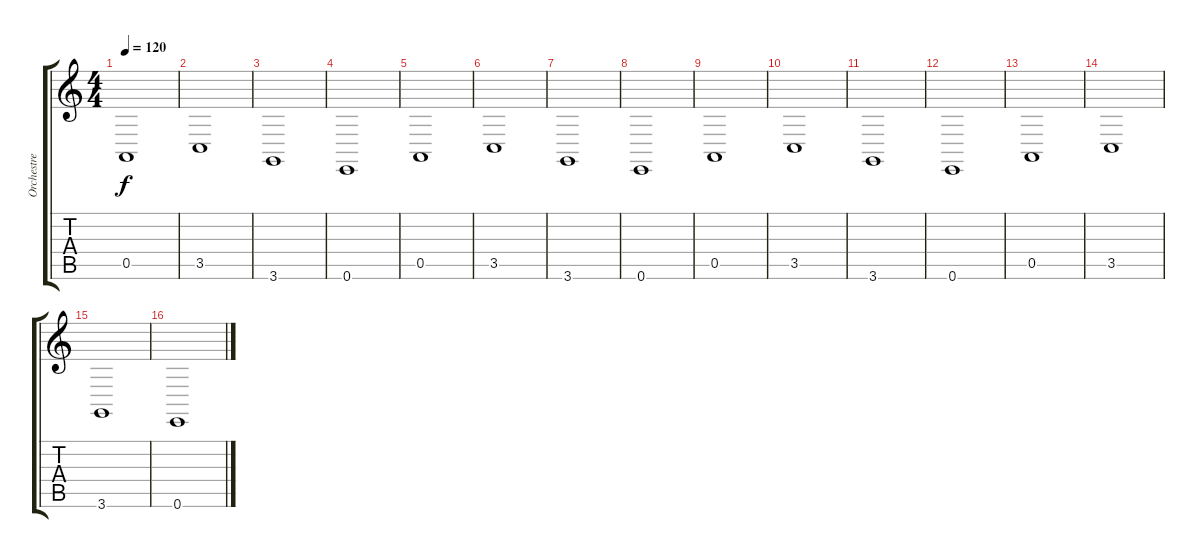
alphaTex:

\track ("Orchestre violon" "Orchestre ") {instrument stringensemble1}
\staff {score tabs}
\tuning (E4 B3 G3 D3 A2 E2) {hide}
\ts (4 4)
\tempo 120
\clef g2
\ks c
0.5.1{dy f} |
3.5.1 |
3.6.1 |
0.6.1 |
0.5.1 |
3.5.1 |
3.6.1 |
0.6.1 |
0.5.1 |
3.5.1 |
3.6.1 |
0.6.1 |
0.5.1 |
3.5.1 |
3.6.1 |
0.6.1
